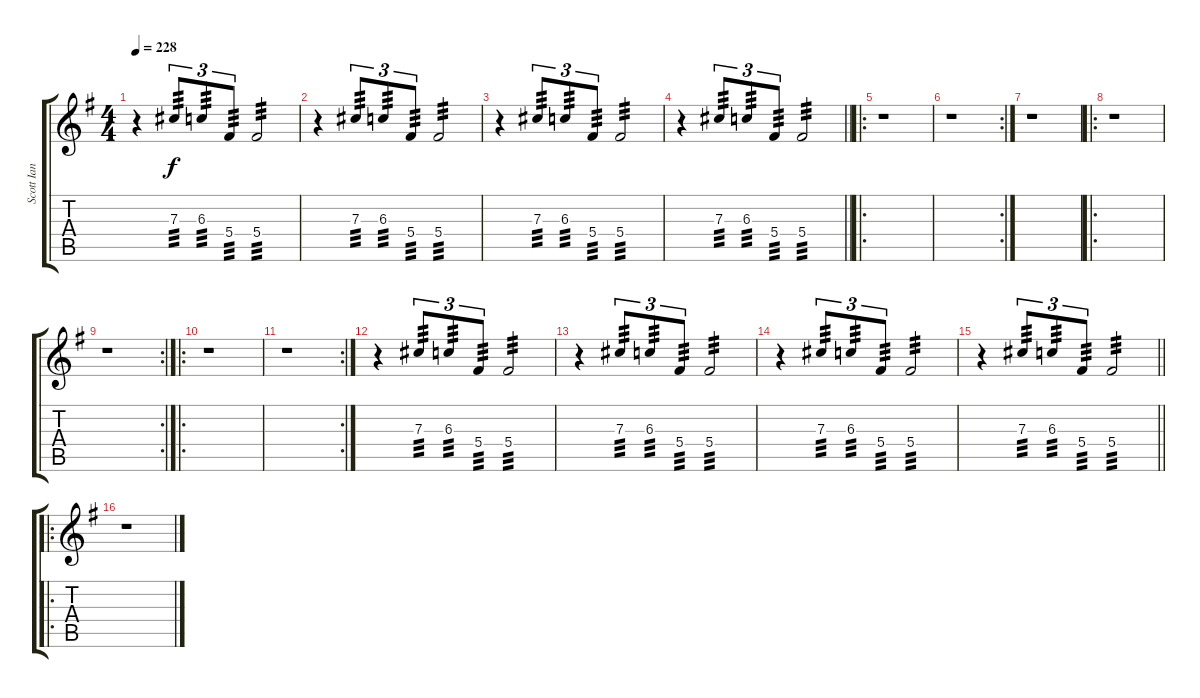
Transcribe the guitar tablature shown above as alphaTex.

\track ("Scott Ian" "Scott Ian") {instrument distortionguitar}
\staff {score tabs}
\tuning (Eb4 Bb3 Gb3 Db3 Ab2 Eb2) {hide}
\ts (4 4)
\tempo 228
\clef g2
\ks g
r.4{dy f instrument distortionguitar} 7.3.8{tu (3 2) tp 3} 6.3.8{tu (3 2) tp 3} 5.4.8{tu (3 2) tp 3} 5.4.2{tp 3} |
r.4 7.3.8{tu (3 2) tp 3} 6.3.8{tu (3 2) tp 3} 5.4.8{tu (3 2) tp 3} 5.4.2{tp 3} |
r.4 7.3.8{tu (3 2) tp 3} 6.3.8{tu (3 2) tp 3} 5.4.8{tu (3 2) tp 3} 5.4.2{tp 3} |
\barLineRight lightlight
r.4 7.3.8{tu (3 2) tp 3} 6.3.8{tu (3 2) tp 3} 5.4.8{tu (3 2) tp 3} 5.4.2{tp 3} |
\ro
r.1 |
\rc 2
r.1 |
r.1 |
\ro
r.1 |
\rc 2
r.1 |
\ro
r.1 |
\rc 2
r.1 |
r.4 7.3.8{tu (3 2) tp 3} 6.3.8{tu (3 2) tp 3} 5.4.8{tu (3 2) tp 3} 5.4.2{tp 3} |
r.4 7.3.8{tu (3 2) tp 3} 6.3.8{tu (3 2) tp 3} 5.4.8{tu (3 2) tp 3} 5.4.2{tp 3} |
r.4 7.3.8{tu (3 2) tp 3} 6.3.8{tu (3 2) tp 3} 5.4.8{tu (3 2) tp 3} 5.4.2{tp 3} |
\barLineRight lightlight
r.4 7.3.8{tu (3 2) tp 3} 6.3.8{tu (3 2) tp 3} 5.4.8{tu (3 2) tp 3} 5.4.2{tp 3} |
\ro
r.1
